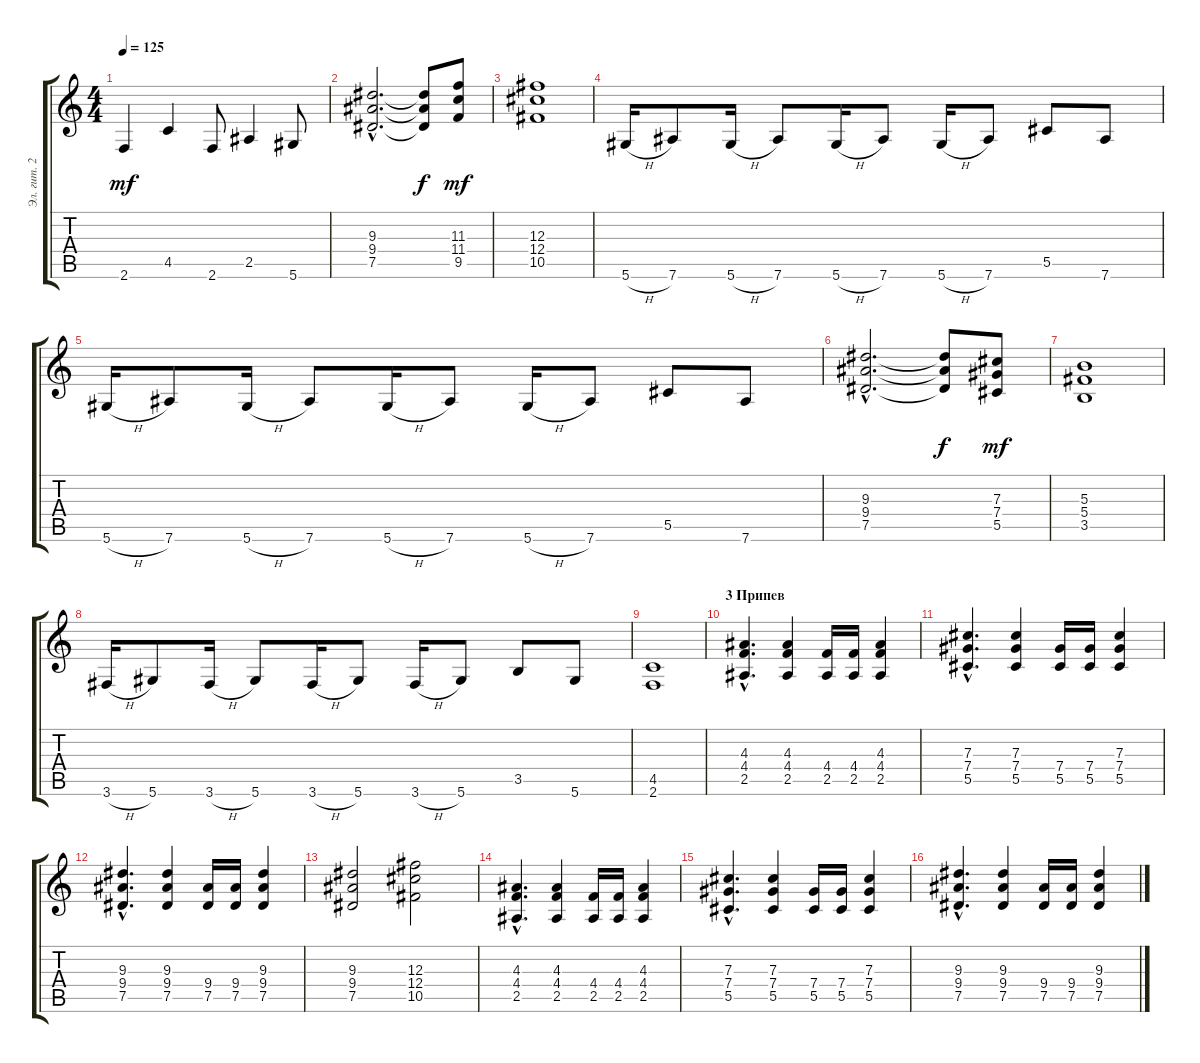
\track ("Эл. гит. 2" "Эл. гит. 2") {instrument distortionguitar}
\staff {score tabs}
\tuning (Eb4 Bb3 Gb3 Db3 Ab2 Eb2) {hide}
\ts (4 4)
\tempo 125
\clef g2
\ks c
2.6.4{dy mf} 4.5.4 2.6.8 2.5.4 5.6.8 |
(9.3{hac} 9.4{hac} 7.5{hac}).2{d} (9.3{t} 9.4{t} 7.5{t}).8{dy f} (11.3 11.4 9.5).8{dy mf} |
(12.3 12.4 10.5).1 |
5.6{h}.16 7.6.8 5.6{h}.16 7.6.8 5.6{h}.16 7.6.8 5.6{h}.16 7.6.8 5.5.8 7.6.8 |
5.6{h}.16 7.6.8 5.6{h}.16 7.6.8 5.6{h}.16 7.6.8 5.6{h}.16 7.6.8 5.5.8 7.6.8 |
(9.3{hac} 9.4{hac} 7.5{hac}).2{d} (9.3{t} 9.4{t} 7.5{t}).8{dy f} (7.3 7.4 5.5).8{dy mf} |
(5.3 5.4 3.5).1 |
3.6{h}.16 5.6.8 3.6{h}.16 5.6.8 3.6{h}.16 5.6.8 3.6{h}.16 5.6.8 3.5.8 5.6.8 |
(4.5 2.6).1 |
\section ("" "3 Припев")
(4.3{hac} 4.4{hac} 2.5{hac}).4{d} (4.3 4.4 2.5).4 (4.4 2.5).16 (4.4 2.5).16 (4.3 4.4 2.5).4 |
(7.3{hac} 7.4{hac} 5.5{hac}).4{d} (7.3 7.4 5.5).4 (7.4 5.5).16 (7.4 5.5).16 (7.3 7.4 5.5).4 |
(9.3{hac} 9.4{hac} 7.5{hac}).4{d} (9.3 9.4 7.5).4 (9.4 7.5).16 (9.4 7.5).16 (9.3 9.4 7.5).4 |
(9.3 9.4 7.5).2 (12.3 12.4 10.5).2 |
(4.3{hac} 4.4{hac} 2.5{hac}).4{d} (4.3 4.4 2.5).4 (4.4 2.5).16 (4.4 2.5).16 (4.3 4.4 2.5).4 |
(7.3{hac} 7.4{hac} 5.5{hac}).4{d} (7.3 7.4 5.5).4 (7.4 5.5).16 (7.4 5.5).16 (7.3 7.4 5.5).4 |
(9.3{hac} 9.4{hac} 7.5{hac}).4{d} (9.3 9.4 7.5).4 (9.4 7.5).16 (9.4 7.5).16 (9.3 9.4 7.5).4
